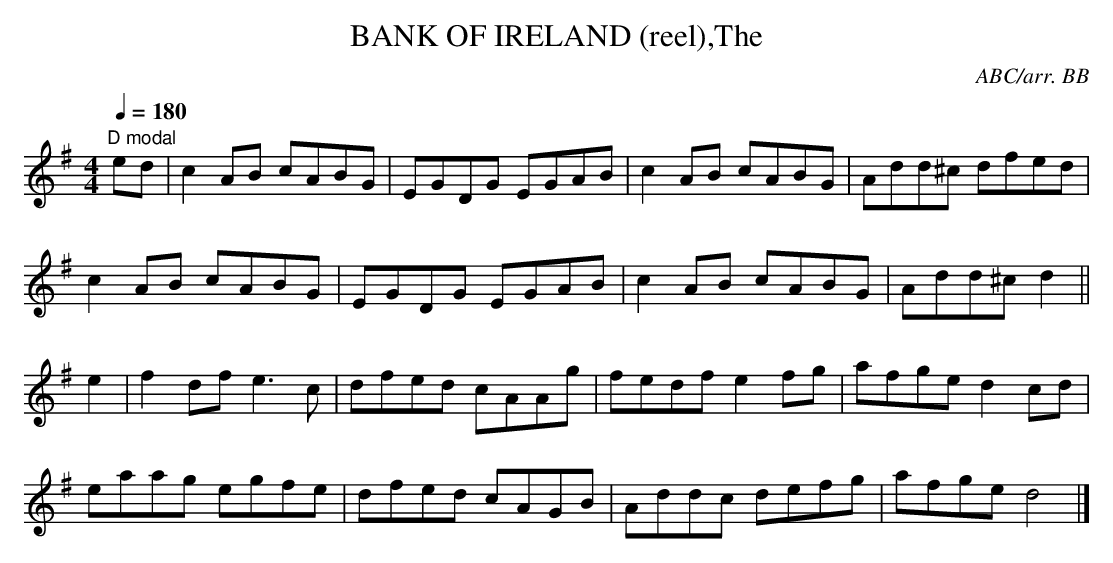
X:1
T:BANK OF IRELAND (reel),The
C:ABC/arr. BB
M:4/4
L:1/8
Q:1/4=180
K:G
"D modal"
ed|c2 AB cABG|EGDG EGAB|c2 AB cABG|Add^c dfed|
c2 AB cABG|EGDG EGAB|c2AB cABG|Add^c d2 ||
e2|f2 df e3 c|dfed cAAg|fedf e2 fg|afge d2 cd|
eaag egfe|dfed cAGB|Addc defg|afge d4|]
